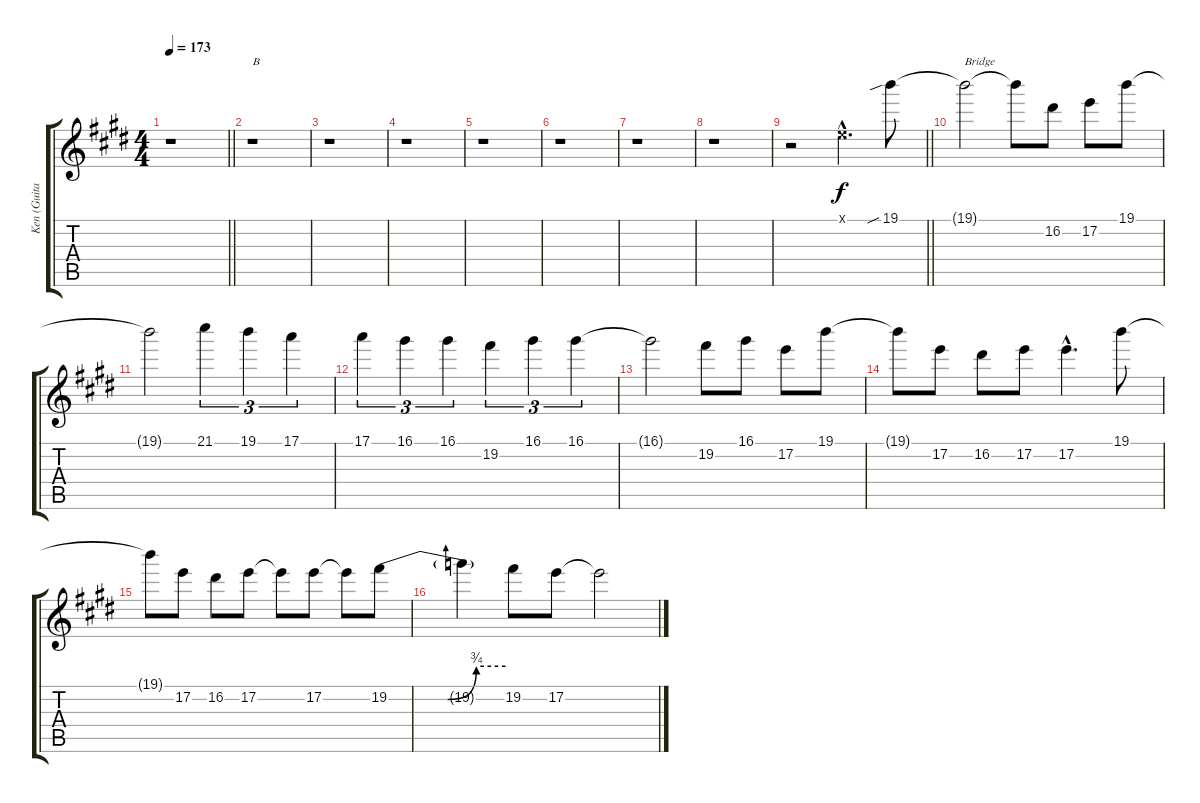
\track ("Ken (Guitar II)" "Ken (Guita") {instrument overdrivenguitar}
\staff {score tabs}
\tuning (E4 B3 G3 D3 A2 E2) {hide}
\ts (4 4)
\tempo 173
\clef g2
\barLineRight lightlight
\ks e
r.1{dy f} |
r.1{txt "B"} |
r.1 |
r.1 |
r.1 |
r.1 |
r.1 |
r.1 |
\barLineRight lightlight
r.2 0.1{hac x}.4{d} 19.1{sib}.8 |
19.1{t}.2{txt "Bridge"} 19.1{t}.8 16.2.8 17.2.8 19.1.8 |
19.1{t}.2 21.1.4{tu (3 2)} 19.1.4{tu (3 2)} 17.1.4{tu (3 2)} |
17.1.4{tu (3 2)} 16.1.4{tu (3 2)} 16.1.4{tu (3 2)} 19.2.4{tu (3 2)} 16.1.4{tu (3 2)} 16.1.4{tu (3 2)} |
16.1{t}.2 19.2.8 16.1.8 17.2.8 19.1.8 |
19.1{t}.8 17.2.8 16.2.8 17.2.8 17.2{hac}.4{d} 19.1.8 |
19.1{t}.8 17.2.8 16.2.8 17.2.8 17.2{t}.8 17.2.8 17.2{t}.8 19.2{be (custom 0 0 15 0 30 0 45 3 60 3)}.8 |
19.2{t}.4 19.2.8 17.2.8 17.2{t}.2
